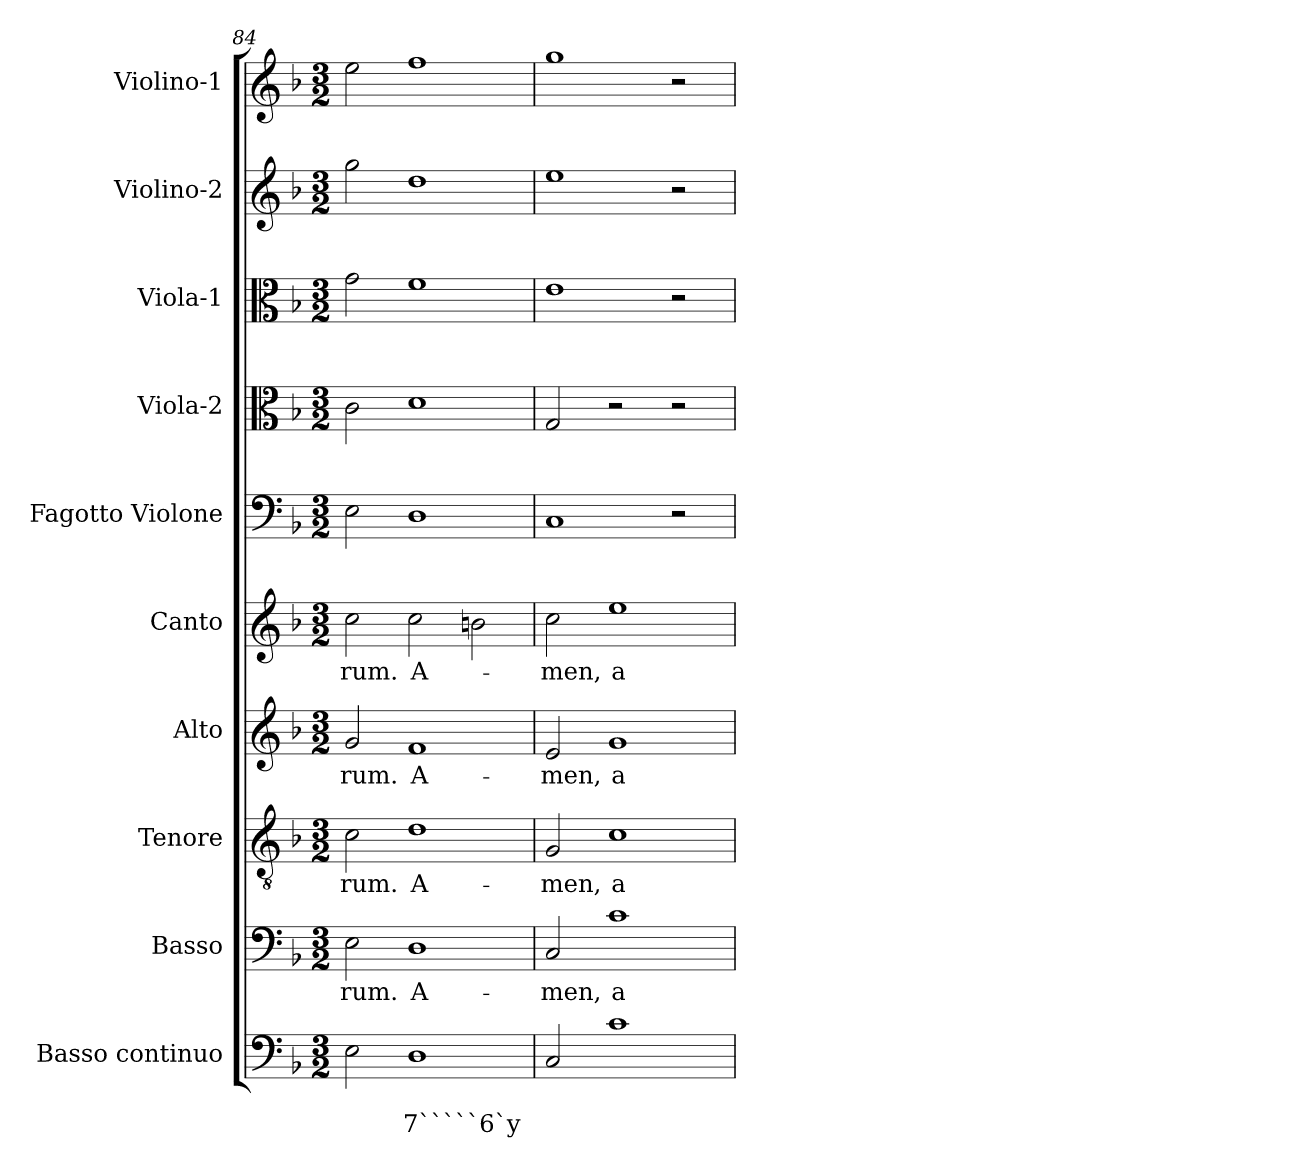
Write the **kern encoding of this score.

**kern	**text	**text	**kern	**text	**kern	**text	**kern	**text	**kern	**text	**kern	**kern	**kern	**kern	**kern
*part10	*part10	*part10	*part9	*part9	*part8	*part8	*part7	*part7	*part6	*part6	*part5	*part4	*part3	*part2	*part1
*staff10	*staff10	*staff10	*staff9	*staff9	*staff8	*staff8	*staff7	*staff7	*staff6	*staff6	*staff5	*staff4	*staff3	*staff2	*staff1
*I"Basso continuo	*	*	*I"Basso	*	*I"Tenore	*	*I"Alto	*	*I"Canto	*	*I"Fagotto Violone	*I"Viola-2	*I"Viola-1	*I"Violino-2	*I"Violino-1
*I'BC	*	*	*I'B	*	*I'T	*	*I'A	*	*I'C	*	*I'Fg	*I'Va2	*I'Va1	*I'Vi2	*I'Vi1
*clefF4	*	*	*clefF4	*	*clefGv2	*	*clefG2	*	*clefG2	*	*clefF4	*clefC3	*clefC3	*clefG2	*clefG2
*k[b-]	*	*	*k[b-]	*	*k[b-]	*	*k[b-]	*	*k[b-]	*	*k[b-]	*k[b-]	*k[b-]	*k[b-]	*k[b-]
*F:	*	*	*F:	*	*F:	*	*F:	*	*F:	*	*F:	*F:	*F:	*F:	*F:
*M3/2	*	*	*M3/2	*	*M3/2	*	*M3/2	*	*M3/2	*	*M3/2	*M3/2	*M3/2	*M3/2	*M3/2
=84	=84	=84	=84	=84	=84	=84	=84	=84	=84	=84	=84	=84	=84	=84	=84
!	!	!	!	!LO:LY:b	!	!	!	!	!	!	!	!	!	!	!
!	!	!	!	!	!	!LO:LY:b	!	!	!	!	!	!	!	!	!
!	!	!	!	!	!	!	!	!LO:LY:b	!	!	!	!	!	!	!
!	!	!	!	!	!	!	!	!	!	!LO:LY:b	!	!	!	!	!
2E\	.	.	2E\	-rum.	2c\	-rum.	2g/	-rum.	2cc\	-rum.	2E\	2c\	2g\	2gg\	2ee\
!	!	!LO:LY:b	!	!	!	!	!	!	!	!	!	!	!	!	!
!	!	!	!	!LO:LY:b	!	!	!	!	!	!	!	!	!	!	!
!	!	!	!	!	!	!LO:LY:b	!	!	!	!	!	!	!	!	!
!	!	!	!	!	!	!	!	!LO:LY:b	!	!	!	!	!	!	!
!	!	!	!	!	!	!	!	!	!	!LO:LY:b	!	!	!	!	!
1D	.	7`````6`y	1D	A-	1d	A-	1f	A-	2cc\	A-	1D	1d	1f	1dd	1ff
.	.	.	.	.	.	.	.	.	2bn\	.	.	.	.	.	.
=85	=85	=85	=85	=85	=85	=85	=85	=85	=85	=85	=85	=85	=85	=85	=85
!	!	!	!	!LO:LY:b	!	!	!	!	!	!	!	!	!	!	!
!	!	!	!	!	!	!LO:LY:b	!	!	!	!	!	!	!	!	!
!	!	!	!	!	!	!	!	!LO:LY:b	!	!	!	!	!	!	!
!	!	!	!	!	!	!	!	!	!	!LO:LY:b	!	!	!	!	!
2C/	.	.	2C/	-men,	2G/	-men,	2e/	-men,	2cc\	-men,	1C	2G/	1e	1ee	1gg
!	!	!	!	!LO:LY:b	!	!	!	!	!	!	!	!	!	!	!
!	!	!	!	!	!	!LO:LY:b	!	!	!	!	!	!	!	!	!
!	!	!	!	!	!	!	!	!LO:LY:b	!	!	!	!	!	!	!
!	!	!	!	!	!	!	!	!	!	!LO:LY:b	!	!	!	!	!
1c	.	.	1c	a-	1c	a-	1g	a-	1ee	a-	.	2r	.	.	.
.	.	.	.	.	.	.	.	.	.	.	2r	2r	2r	2r	2r
=	=	=	=	=	=	=	=	=	=	=	=	=	=	=	=
*-	*-	*-	*-	*-	*-	*-	*-	*-	*-	*-	*-	*-	*-	*-	*-
